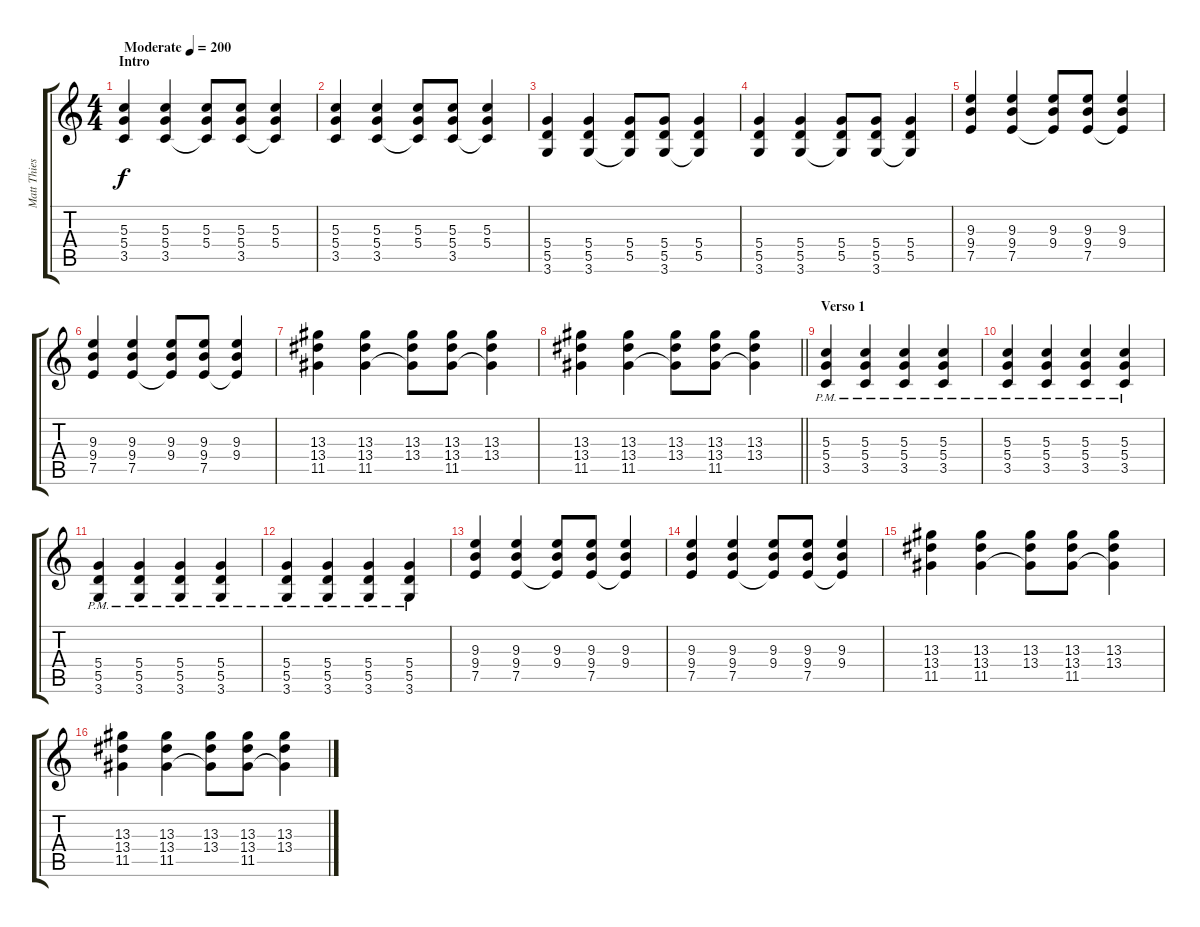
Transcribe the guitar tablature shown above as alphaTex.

\track ("Matt Thiesen" "Matt Thies") {instrument distortionguitar}
\staff {score tabs}
\tuning (E4 B3 G3 D3 A2 E2) {hide}
\ts (4 4)
\section ("" "Intro")
\tempo (200 "Moderate")
\clef g2
\ks c
(5.3 5.4 3.5).4{dy f instrument distortionguitar} (5.3 5.4 3.5).4 (5.3 5.4 3.5{t}).8 (5.3 5.4 3.5).8 (5.3 5.4 3.5{t}).4 |
(5.3 5.4 3.5).4 (5.3 5.4 3.5).4 (5.3 5.4 3.5{t}).8 (5.3 5.4 3.5).8 (5.3 5.4 3.5{t}).4 |
(5.4 5.5 3.6).4 (5.4 5.5 3.6).4 (5.4 5.5 3.6{t}).8 (5.4 5.5 3.6).8 (5.4 5.5 3.6{t}).4 |
(5.4 5.5 3.6).4 (5.4 5.5 3.6).4 (5.4 5.5 3.6{t}).8 (5.4 5.5 3.6).8 (5.4 5.5 3.6{t}).4 |
(9.3 9.4 7.5).4 (9.3 9.4 7.5).4 (9.3 9.4 7.5{t}).8 (9.3 9.4 7.5).8 (9.3 9.4 7.5{t}).4 |
(9.3 9.4 7.5).4 (9.3 9.4 7.5).4 (9.3 9.4 7.5{t}).8 (9.3 9.4 7.5).8 (9.3 9.4 7.5{t}).4 |
(13.3 13.4 11.5).4 (13.3 13.4 11.5).4 (13.3 13.4 11.5{t}).8 (13.3 13.4 11.5).8 (13.3 13.4 11.5{t}).4 |
\barLineRight lightlight
(13.3 13.4 11.5).4 (13.3 13.4 11.5).4 (13.3 13.4 11.5{t}).8 (13.3 13.4 11.5).8 (13.3 13.4 11.5{t}).4 |
\section ("" "Verso 1")
(5.3{pm} 5.4{pm} 3.5{pm}).4 (5.3{pm} 5.4{pm} 3.5{pm}).4 (5.3{pm} 5.4{pm} 3.5{pm}).4 (5.3{pm} 5.4{pm} 3.5{pm}).4 |
(5.3{pm} 5.4{pm} 3.5{pm}).4 (5.3{pm} 5.4{pm} 3.5{pm}).4 (5.3{pm} 5.4{pm} 3.5{pm}).4 (5.3{pm} 5.4{pm} 3.5{pm}).4 |
(5.4{pm} 5.5{pm} 3.6{pm}).4 (5.4{pm} 5.5{pm} 3.6{pm}).4 (5.4{pm} 5.5{pm} 3.6{pm}).4 (5.4{pm} 5.5{pm} 3.6{pm}).4 |
(5.4{pm} 5.5{pm} 3.6{pm}).4 (5.4{pm} 5.5{pm} 3.6{pm}).4 (5.4{pm} 5.5{pm} 3.6{pm}).4 (5.4{pm} 5.5{pm} 3.6{pm}).4 |
(9.3 9.4 7.5).4 (9.3 9.4 7.5).4 (9.3 9.4 7.5{t}).8 (9.3 9.4 7.5).8 (9.3 9.4 7.5{t}).4 |
(9.3 9.4 7.5).4 (9.3 9.4 7.5).4 (9.3 9.4 7.5{t}).8 (9.3 9.4 7.5).8 (9.3 9.4 7.5{t}).4 |
(13.3 13.4 11.5).4 (13.3 13.4 11.5).4 (13.3 13.4 11.5{t}).8 (13.3 13.4 11.5).8 (13.3 13.4 11.5{t}).4 |
(13.3 13.4 11.5).4 (13.3 13.4 11.5).4 (13.3 13.4 11.5{t}).8 (13.3 13.4 11.5).8 (13.3 13.4 11.5{t}).4
